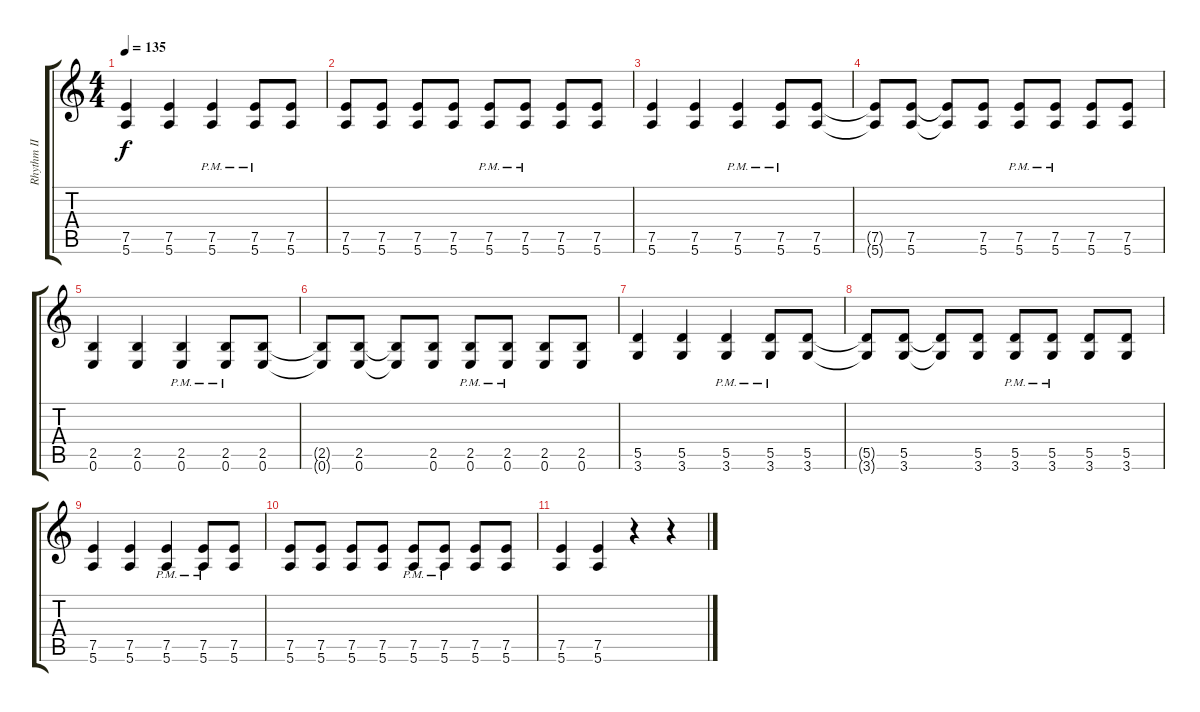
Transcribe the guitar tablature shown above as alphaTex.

\track ("Rhythm II" "Rhythm II") {instrument distortionguitar}
\staff {score tabs}
\tuning (E4 B3 G3 D3 A2 E2) {hide}
\ts (4 4)
\tempo 135
\clef g2
\ks c
(7.5 5.6).4{dy f} (7.5 5.6).4 (7.5{pm} 5.6{pm}).4 (7.5{pm} 5.6{pm}).8 (7.5 5.6).8 |
(7.5 5.6).8 (7.5 5.6).8 (7.5 5.6).8 (7.5 5.6).8 (7.5{pm} 5.6{pm}).8 (7.5{pm} 5.6{pm}).8 (7.5 5.6).8 (7.5 5.6).8 |
(7.5 5.6).4 (7.5 5.6).4 (7.5{pm} 5.6{pm}).4 (7.5{pm} 5.6{pm}).8 (7.5 5.6).8 |
(7.5{t} 5.6{t}).8 (7.5 5.6).8 (7.5{t} 5.6{t}).8 (7.5 5.6).8 (7.5{pm} 5.6{pm}).8 (7.5{pm} 5.6{pm}).8 (7.5 5.6).8 (7.5 5.6).8 |
(2.5 0.6).4 (2.5 0.6).4 (2.5{pm} 0.6{pm}).4 (2.5{pm} 0.6{pm}).8 (2.5 0.6).8 |
(2.5{t} 0.6{t}).8 (2.5 0.6).8 (2.5{t} 0.6{t}).8 (2.5 0.6).8 (2.5{pm} 0.6{pm}).8 (2.5{pm} 0.6{pm}).8 (2.5 0.6).8 (2.5 0.6).8 |
(5.5 3.6).4 (5.5 3.6).4 (5.5{pm} 3.6{pm}).4 (5.5{pm} 3.6{pm}).8 (5.5 3.6).8 |
(5.5{t} 3.6{t}).8 (5.5 3.6).8 (5.5{t} 3.6{t}).8 (5.5 3.6).8 (5.5{pm} 3.6{pm}).8 (5.5{pm} 3.6{pm}).8 (5.5 3.6).8 (5.5 3.6).8 |
(7.5 5.6).4 (7.5 5.6).4 (7.5{pm} 5.6{pm}).4 (7.5{pm} 5.6{pm}).8 (7.5 5.6).8 |
(7.5 5.6).8 (7.5 5.6).8 (7.5 5.6).8 (7.5 5.6).8 (7.5{pm} 5.6{pm}).8 (7.5{pm} 5.6{pm}).8 (7.5 5.6).8 (7.5 5.6).8 |
(7.5 5.6).4 (7.5 5.6).4 r.4 r.4
